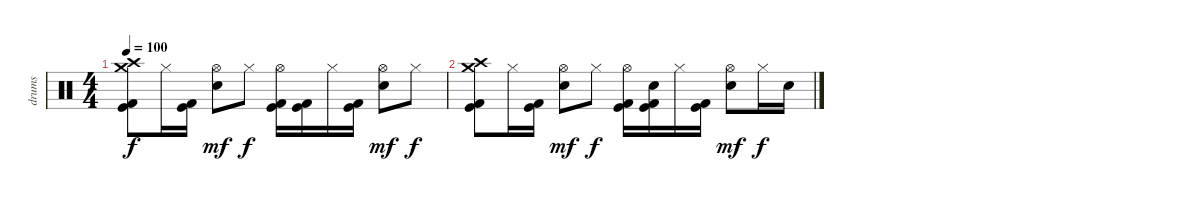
\track ("drums" "drums") {instrument percussion}
\staff {score}
\articulation defaults
\ts (4 4)
\tempo 100
\clef neutral
\ks c
("Crash high (hit)" "Crash medium (hit)" "Kick (hit) 2" "Kick (hit)").8{dy f volume 0} "Hi-Hat (closed)".16 ("Kick (hit) 2" "Kick (hit)").16 ("Hi-Hat (open)" "Electric Snare (hit)").8{dy mf} "Hi-Hat (closed)".8{dy f} ("Hi-Hat (open)" "Kick (hit) 2" "Kick (hit)").16 ("Kick (hit) 2" "Kick (hit)").16 "Hi-Hat (closed)".16 ("Kick (hit) 2" "Kick (hit)").16 ("Hi-Hat (open)" "Electric Snare (hit)").8{dy mf} "Hi-Hat (closed)".8{dy f} |
("Crash high (hit)" "Crash medium (hit)" "Kick (hit) 2" "Kick (hit)").8 "Hi-Hat (closed)".16 ("Kick (hit) 2" "Kick (hit)").16 ("Hi-Hat (open)" "Electric Snare (hit)").8{dy mf} "Hi-Hat (closed)".8{dy f} ("Hi-Hat (open)" "Kick (hit) 2" "Kick (hit)").16 ("Electric Snare (hit)" "Kick (hit) 2" "Kick (hit)").16 "Hi-Hat (closed)".16 ("Kick (hit) 2" "Kick (hit)").16 ("Hi-Hat (open)" "Electric Snare (hit)").8{dy mf} "Hi-Hat (closed)".16{dy f} "Electric Snare (hit)".16
